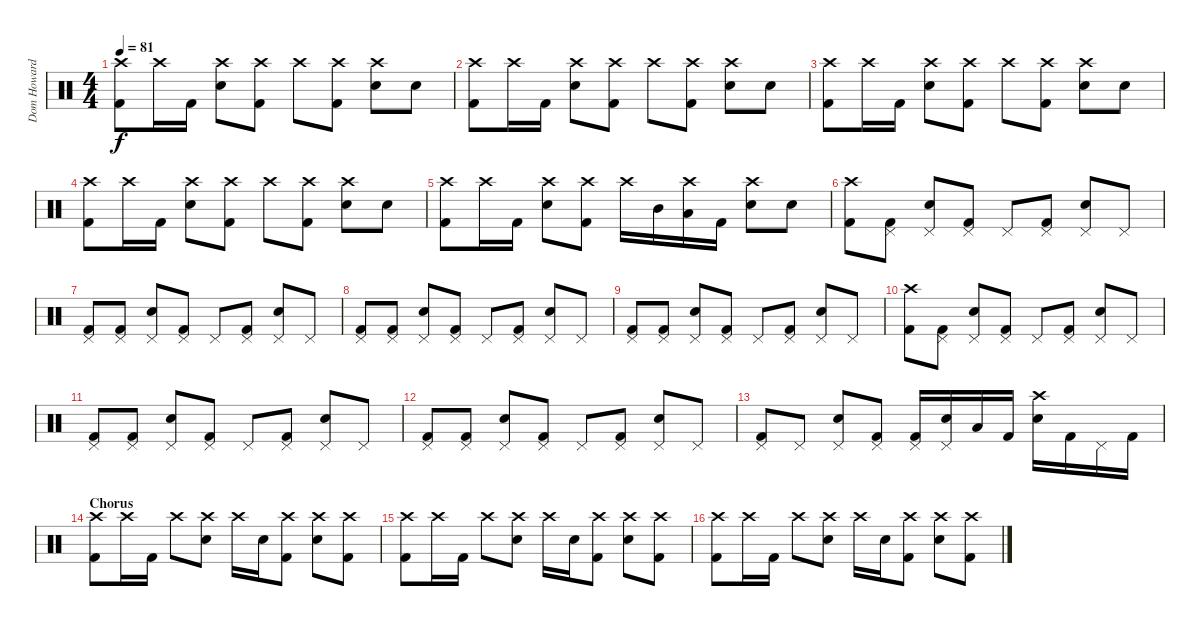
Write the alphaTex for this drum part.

\track ("Dom Howard" "Dom Howard") {instrument percussion}
\staff {score}
\articulation defaults
\ts (4 4)
\tempo 81
\clef neutral
\ks c
("Crash high (hit)" "Kick (hit) 2").8{dy f} "Crash high (hit)".16 "Kick (hit) 2".16 ("Crash high (hit)" "Electric Snare (hit)").8 ("Crash high (hit)" "Kick (hit) 2").8 "Crash high (hit)".8 ("Crash high (hit)" "Kick (hit) 2").8 ("Crash high (hit)" "Electric Snare (hit)").8 "Electric Snare (hit)".8 |
("Crash high (hit)" "Kick (hit) 2").8 "Crash high (hit)".16 "Kick (hit) 2".16 ("Crash high (hit)" "Electric Snare (hit)").8 ("Crash high (hit)" "Kick (hit) 2").8 "Crash high (hit)".8 ("Crash high (hit)" "Kick (hit) 2").8 ("Crash high (hit)" "Electric Snare (hit)").8 "Electric Snare (hit)".8 |
("Crash high (hit)" "Kick (hit) 2").8 "Crash high (hit)".16 "Kick (hit) 2".16 ("Crash high (hit)" "Electric Snare (hit)").8 ("Crash high (hit)" "Kick (hit) 2").8 "Crash high (hit)".8 ("Crash high (hit)" "Kick (hit) 2").8 ("Crash high (hit)" "Electric Snare (hit)").8 "Electric Snare (hit)".8 |
("Crash high (hit)" "Kick (hit) 2").8 "Crash high (hit)".16 "Kick (hit) 2".16 ("Crash high (hit)" "Electric Snare (hit)").8 ("Crash high (hit)" "Kick (hit) 2").8 "Crash high (hit)".8 ("Crash high (hit)" "Kick (hit) 2").8 ("Crash high (hit)" "Electric Snare (hit)").8 "Electric Snare (hit)".8 |
("Crash high (hit)" "Kick (hit) 2").8 "Crash high (hit)".16 "Kick (hit) 2".16 ("Crash high (hit)" "Electric Snare (hit)").8 ("Crash high (hit)" "Kick (hit) 2").8 "Crash high (hit)".16 "Mid Tom (hit)".16 ("Crash high (hit)" "Low Tom (hit)").16 "Kick (hit) 2".16 ("Crash high (hit)" "Electric Snare (hit)").8 "Electric Snare (hit)".8 |
("Crash high (hit)" "Kick (hit) 2").8 ("Pedal Hi-Hat (hit)" "Kick (hit) 2").8 ("Pedal Hi-Hat (hit)" "Electric Snare (hit)").8 ("Pedal Hi-Hat (hit)" "Kick (hit) 2").8 "Pedal Hi-Hat (hit)".8 ("Pedal Hi-Hat (hit)" "Kick (hit) 2").8 ("Pedal Hi-Hat (hit)" "Electric Snare (hit)").8 "Pedal Hi-Hat (hit)".8 |
("Pedal Hi-Hat (hit)" "Kick (hit) 2").8 ("Pedal Hi-Hat (hit)" "Kick (hit) 2").8 ("Pedal Hi-Hat (hit)" "Electric Snare (hit)").8 ("Pedal Hi-Hat (hit)" "Kick (hit) 2").8 "Pedal Hi-Hat (hit)".8 ("Pedal Hi-Hat (hit)" "Kick (hit) 2").8 ("Pedal Hi-Hat (hit)" "Electric Snare (hit)").8 "Pedal Hi-Hat (hit)".8 |
("Pedal Hi-Hat (hit)" "Kick (hit) 2").8 ("Pedal Hi-Hat (hit)" "Kick (hit) 2").8 ("Pedal Hi-Hat (hit)" "Electric Snare (hit)").8 ("Pedal Hi-Hat (hit)" "Kick (hit) 2").8 "Pedal Hi-Hat (hit)".8 ("Pedal Hi-Hat (hit)" "Kick (hit) 2").8 ("Pedal Hi-Hat (hit)" "Electric Snare (hit)").8 "Pedal Hi-Hat (hit)".8 |
("Pedal Hi-Hat (hit)" "Kick (hit) 2").8 ("Pedal Hi-Hat (hit)" "Kick (hit) 2").8 ("Pedal Hi-Hat (hit)" "Electric Snare (hit)").8 ("Pedal Hi-Hat (hit)" "Kick (hit) 2").8 "Pedal Hi-Hat (hit)".8 ("Pedal Hi-Hat (hit)" "Kick (hit) 2").8 ("Pedal Hi-Hat (hit)" "Electric Snare (hit)").8 "Pedal Hi-Hat (hit)".8 |
("Crash high (hit)" "Kick (hit) 2").8 ("Pedal Hi-Hat (hit)" "Kick (hit) 2").8 ("Pedal Hi-Hat (hit)" "Electric Snare (hit)").8 ("Pedal Hi-Hat (hit)" "Kick (hit) 2").8 "Pedal Hi-Hat (hit)".8 ("Pedal Hi-Hat (hit)" "Kick (hit) 2").8 ("Pedal Hi-Hat (hit)" "Electric Snare (hit)").8 "Pedal Hi-Hat (hit)".8 |
("Pedal Hi-Hat (hit)" "Kick (hit) 2").8 ("Pedal Hi-Hat (hit)" "Kick (hit) 2").8 ("Pedal Hi-Hat (hit)" "Electric Snare (hit)").8 ("Pedal Hi-Hat (hit)" "Kick (hit) 2").8 "Pedal Hi-Hat (hit)".8 ("Pedal Hi-Hat (hit)" "Kick (hit) 2").8 ("Pedal Hi-Hat (hit)" "Electric Snare (hit)").8 "Pedal Hi-Hat (hit)".8 |
("Pedal Hi-Hat (hit)" "Kick (hit) 2").8 ("Pedal Hi-Hat (hit)" "Kick (hit) 2").8 ("Pedal Hi-Hat (hit)" "Electric Snare (hit)").8 ("Pedal Hi-Hat (hit)" "Kick (hit) 2").8 "Pedal Hi-Hat (hit)".8 ("Pedal Hi-Hat (hit)" "Kick (hit) 2").8 ("Pedal Hi-Hat (hit)" "Electric Snare (hit)").8 "Pedal Hi-Hat (hit)".8 |
("Pedal Hi-Hat (hit)" "Kick (hit) 2").8 "Pedal Hi-Hat (hit)".8 ("Pedal Hi-Hat (hit)" "Electric Snare (hit)").8 ("Pedal Hi-Hat (hit)" "Kick (hit) 2").8 ("Pedal Hi-Hat (hit)" "Kick (hit) 2").16 ("Pedal Hi-Hat (hit)" "Electric Snare (hit)").16 "Low Tom (hit)".16 "Kick (hit) 2".16 ("Crash high (hit)" "Electric Snare (hit)").16 "Kick (hit) 2".16 "Pedal Hi-Hat (hit)".16 "Kick (hit) 2".16 |
\section ("" "Chorus")
("Crash high (hit)" "Kick (hit) 2").8 "Crash high (hit)".16 "Kick (hit) 2".16 "Crash high (hit)".8 ("Crash high (hit)" "Electric Snare (hit)").8 "Crash high (hit)".16 "Electric Snare (hit)".16 ("Crash high (hit)" "Kick (hit) 2").8 ("Crash high (hit)" "Electric Snare (hit)").8 ("Crash high (hit)" "Kick (hit) 2").8 |
("Crash high (hit)" "Kick (hit) 2").8 "Crash high (hit)".16 "Kick (hit) 2".16 "Crash high (hit)".8 ("Crash high (hit)" "Electric Snare (hit)").8 "Crash high (hit)".16 "Electric Snare (hit)".16 ("Crash high (hit)" "Kick (hit) 2").8 ("Crash high (hit)" "Electric Snare (hit)").8 ("Crash high (hit)" "Kick (hit) 2").8 |
("Crash high (hit)" "Kick (hit) 2").8 "Crash high (hit)".16 "Kick (hit) 2".16 "Crash high (hit)".8 ("Crash high (hit)" "Electric Snare (hit)").8 "Crash high (hit)".16 "Electric Snare (hit)".16 ("Crash high (hit)" "Kick (hit) 2").8 ("Crash high (hit)" "Electric Snare (hit)").8 ("Crash high (hit)" "Kick (hit) 2").8
